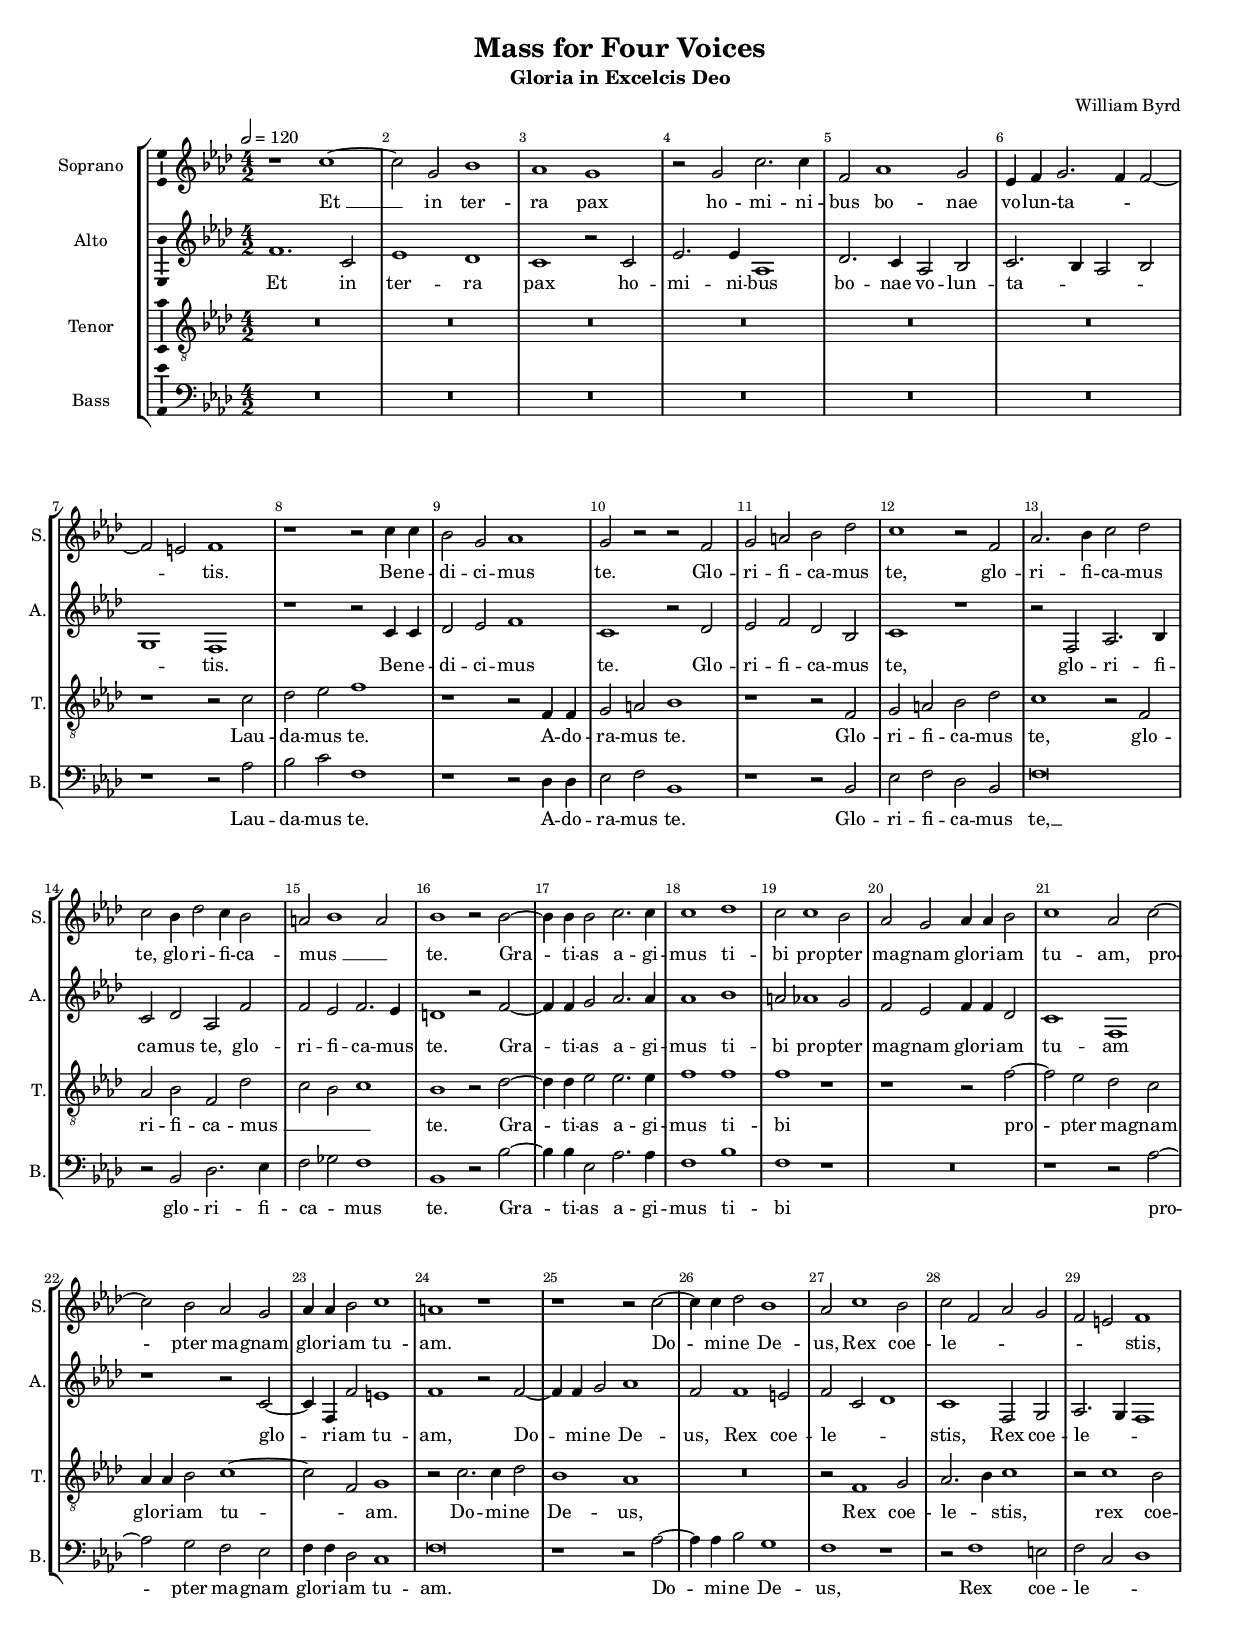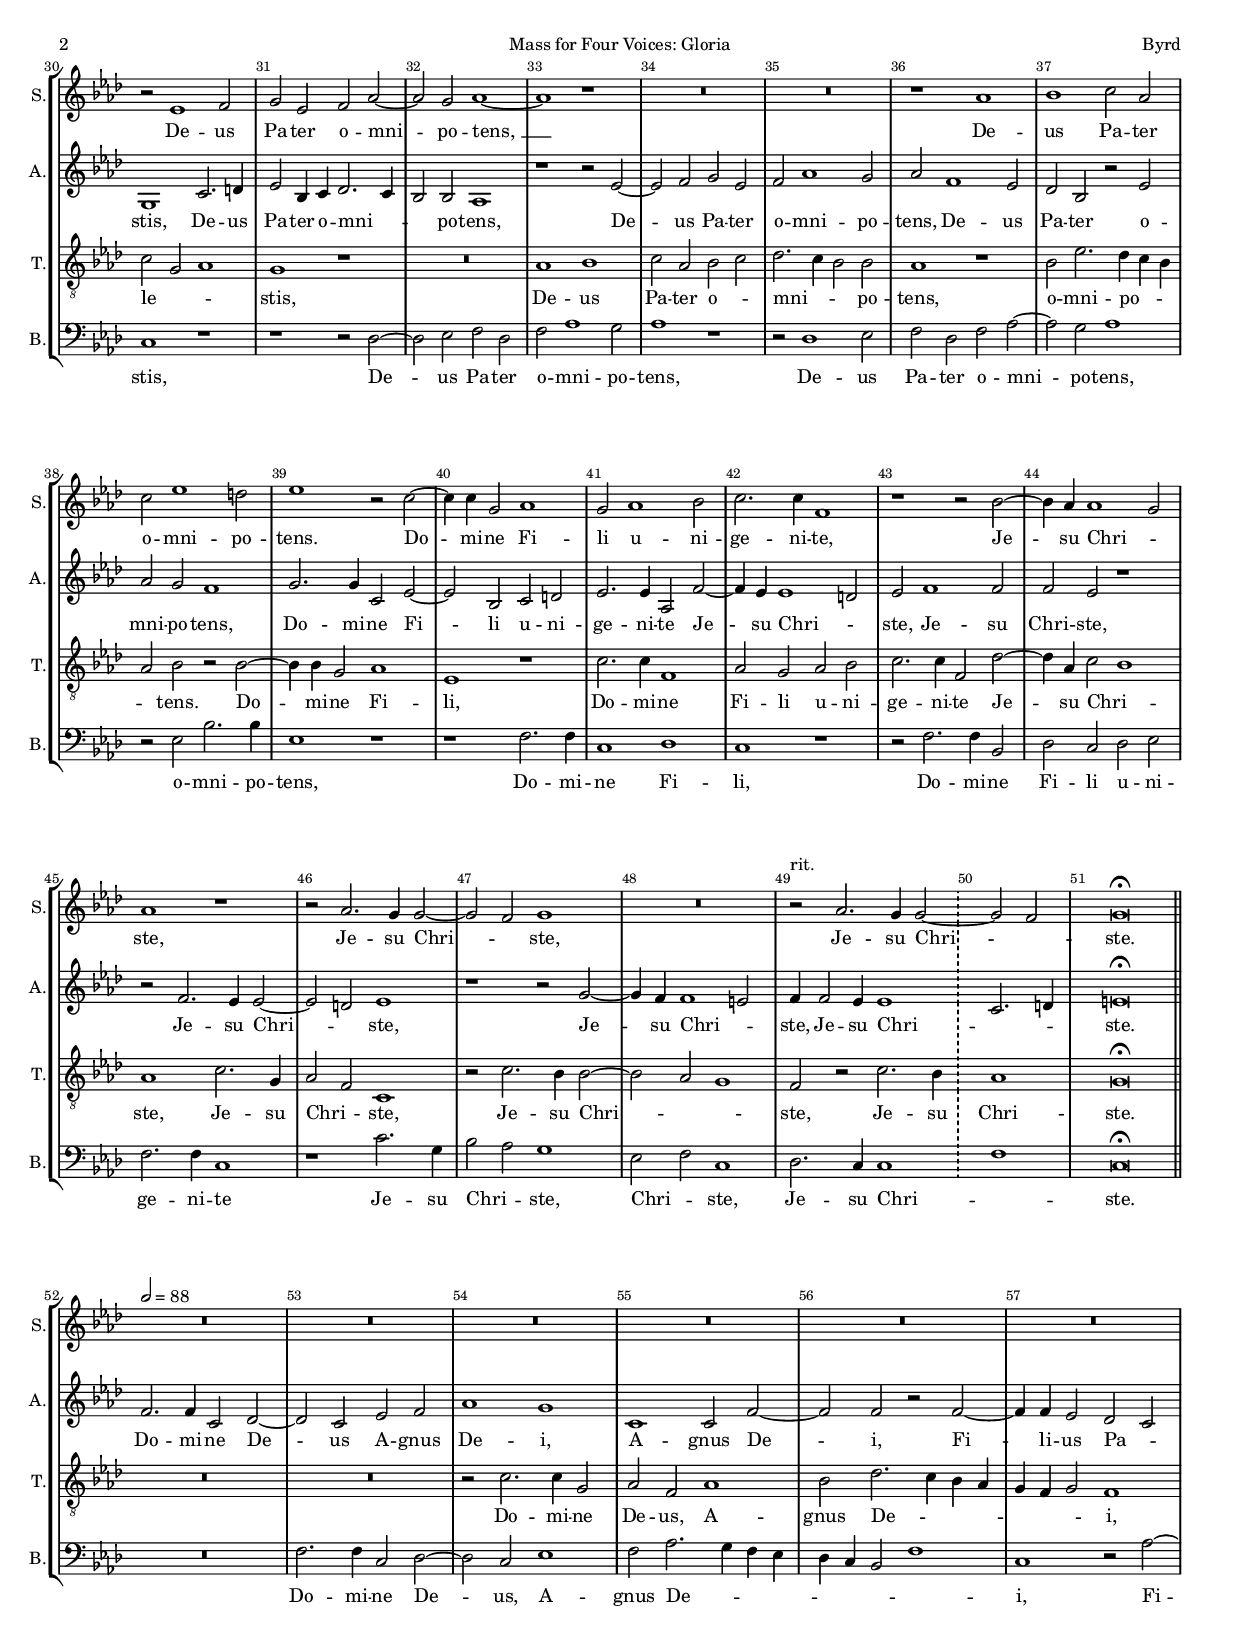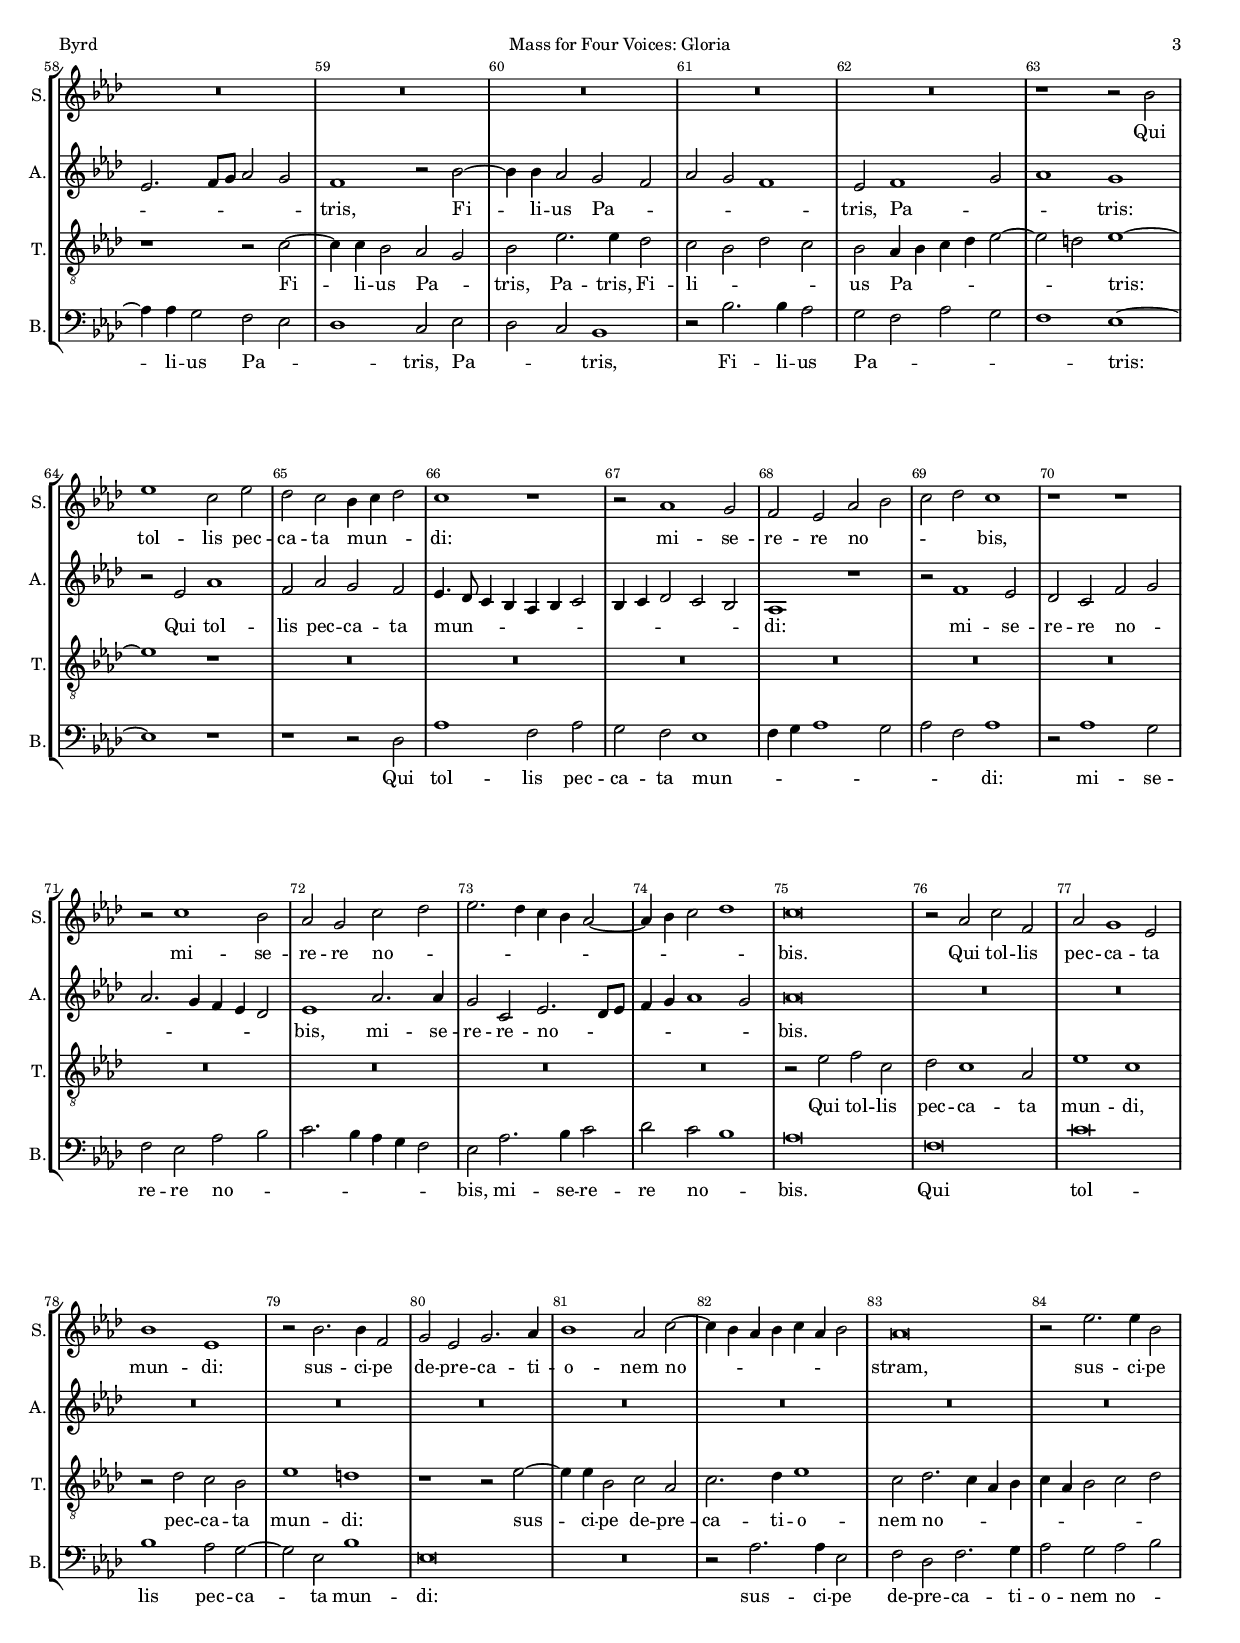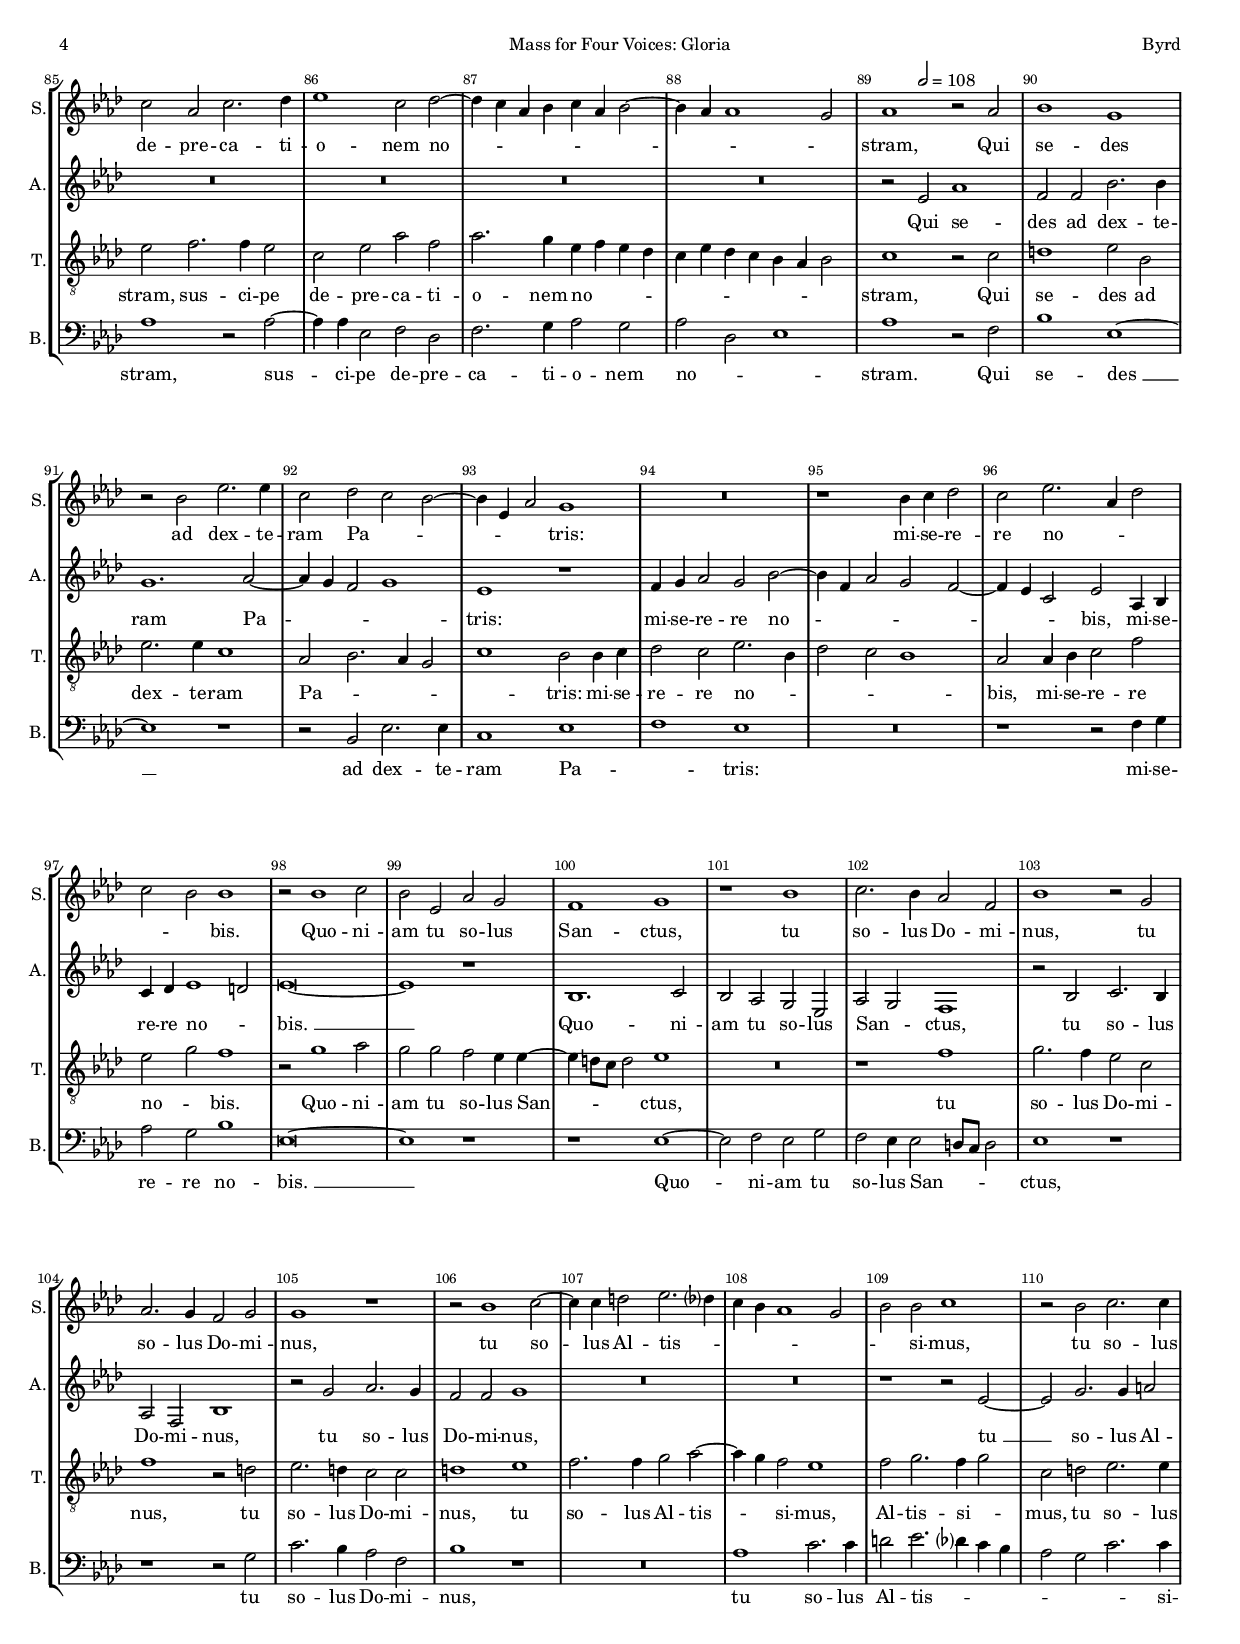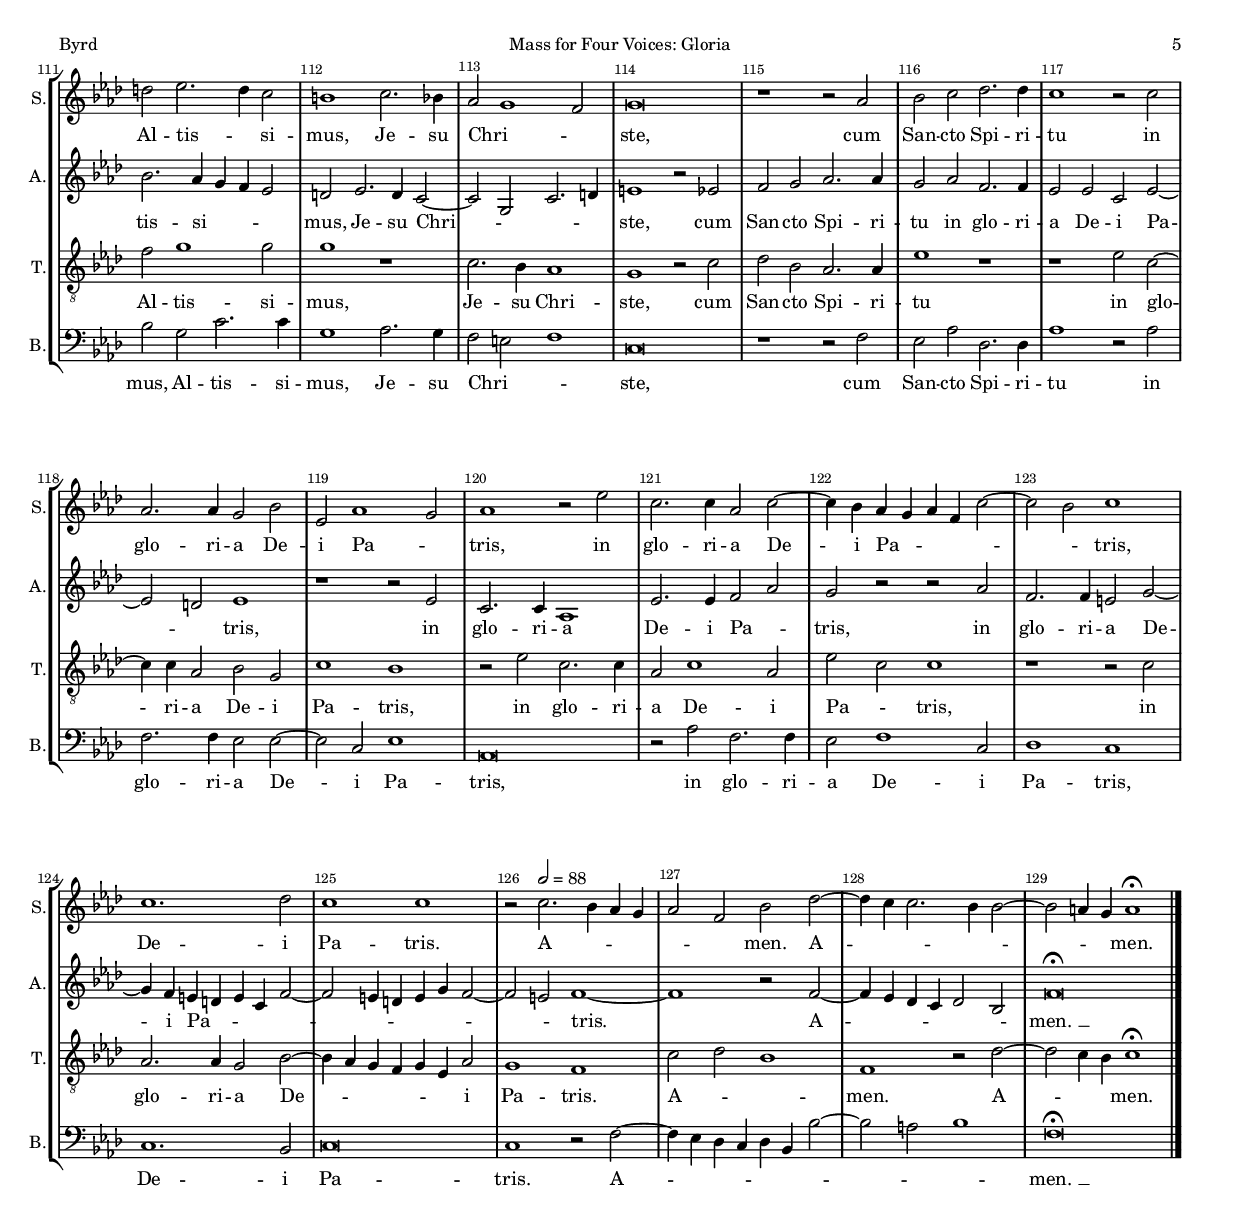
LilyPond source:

\version "2.18.2"
\language "english"
\include "common.ly"


GloriaSopranoNotes =  \relative b' {
  \clef "treble" \key g \major \numericTimeSignature\time 4/2
  \tempo 2=120 r1 b1 ~ | % 38
  b2 fs2 a1 | % 39
  g1 fs1 | \barNumberCheck #4
  r2 fs2 b2. b4 | % 41
  e,2 g1 fs2 | % 42
  d4 e4 fs2. e4 e2 ~ \break | % 43
  e2 ds2 e1 | % 44
  r1 r2 b'4 b4 | % 45
  a2 fs2 g1 | % 46
  fs2 r2 r2 e2 | % 47
  fs2 gs2 a2 c2 | % 48
  b1 r2 e,2 | % 49
  g2. a4 b2 c2 | \barNumberCheck #14
  b2 a4 c2 b4 a2 | % 51
  gs2 \melisma a1 gs2 \melismaEnd | % 52
  a1 r2 a2 ~ | % 53
  a4 a4 a2 b2. b4 | % 54
  b1 c1 | % 55
  b2 b1 a2 | % 56
  g2 fs2 g4 g4 a2 | % 57
  b1 g2 b2 ~ | % 58
  b2 a2 g2 fs2 | % 59
  g4 g4 a2 b1 | \barNumberCheck #24
  gs1 r1 | % 61
  r1 r2 b2 ~ | % 62
  b4 b4 c2 a1 | % 63
  g2 b1 a2 | % 64
  b2 e,2 g2 fs2 | % 65
  e2 ds2 e1 | % 66
  r2 d1 e2 | % 67
  fs2 d2 e2 g2 ~ | % 68
  g2 fs2 g1 ~ | % 69
  g1 r1 | \barNumberCheck #34
  R1*4 | % 72
  r1 g1 | % 73
  a1 b2 g2 | % 74
  b2 d1 cs2 | % 75
  d1 r2 b2 ~ | % 76
  b4 b4 fs2 g1 | % 77
  fs2 g1 a2 | % 78
  b2. b4 e,1 | % 79
  r1 r2 a2 ~ | \barNumberCheck #44
  a4 g4 g1 \melisma fs2 \melismaEnd | % 81
  g1 r1 | % 82
  r2 g2. fs4 fs2 ~ | % 83
  fs2 \melisma e2 \melismaEnd fs1 | % 84
  R1*2 |
  r2 ^"rit." g2. fs4 fs2 ~ \bar "!"
  \once \omit Staff.TimeSignature \time 2/2 fs2 e2 |
  \once \omit Staff.TimeSignature \time 4/2  fs\breve ^\fermata \bar "||" \break
  \tempo 2=88 R1*12 | % 93
  R1*10 |
  r1 r2 a2 |
  d1 b2 d2 | \barNumberCheck #65
  c2 b2 a4 \melisma b4 c2 \melismaEnd |
  b1 r1 |
  r2 g1 fs2 |
  e2 d2 g2 \melisma a2 |
  b2 c2 \melismaEnd b1 | \barNumberCheck #70
  r1 r1 |
  r2 b1 a2 |
  g2 fs2 b2 c2 |
  d2. c4 b4 a4 g2 ~ |
  g4 a4 b2 c1 |
  b\breve | \barNumberCheck #76
  r2 g2 b2 e,2 | % 111
  g2 fs1 d2 | % 112
  a'1 d,1 | % 113
  r2 a'2. a4 e2 | % 114
  fs2 d2 fs2. g4 | % 115
  a1 g2 b2 ~ | % 116
  b4 a4 g4 a4 b4 g4 a2 | % 117
  g\breve | % 118
  r2 d'2. d4 a2 | % 119
  b2 g2 b2. c4 | \barNumberCheck #86
  d1 b2 c2 ~ | % 121
  c4 b4 g4 a4 b4 g4 a2 ~ | % 122
  a4 g4 g1 fs2 |
  g1 r2 g2 | % 124
  a1 fs1 | % 125
  r2 a2 d2. d4 | % 126
  b2 c2 b2 a2 ~ | % 127
  a4 d,4 g2 fs1 | % 128
  R1*2 | % 129
  r1 a4 b4 c2 | \barNumberCheck #96
  b2 d2. g,4 c2 | % 131
  b2 a2 a1 |
  r2 a1 b2 | % 133
  a2 d,2 g2 fs2 | % 134
  e1 fs1 | % 135
  r1 a1 | % 136
  b2. a4 g2 e2 | % 137
  a1 r2 fs2 | % 138
  g2. fs4 e2 fs2 | % 139
  fs1 r1 | \barNumberCheck #106
  r2 a1 b2 ~ | % 141
  b4 b4 cs2 d2. c ?4 | % 142
  b4 a4 g1 fs2 | % 143
  a2 a2 b1 | % 144
  r2 a2 b2. b4 | % 145
  cs2 d2. \melisma cs4 \melismaEnd b2 | % 146
  as1 b2. a4 | % 147
  g2 \melisma fs1 e2 \melismaEnd | % 148
  fs\breve | % 149
  r1 r2 g2 | \barNumberCheck #116
  a2 b2 c2. c4 | % 151
  b1 r2 b2 | % 152
  g2. g4 fs2 a2 | % 153
  d,2 g1 \melisma fs2 \melismaEnd | % 154
  g1 r2 d'2 | % 155
  b2. b4 g2 b2 ~ | % 156
  b4 a4 g4 fs4 g4 e4 b'2 ~ | % 157
  b2 a2 b1 | % 158
  b1. c2 |
  b1 b1 |
  r2 \tempo 2=88 b2. a4 g4 fs4 | \barNumberCheck #127
  g2 e2 a2 c2 ~ | % 161
  c4 b4 b2. a4 a2 ~ | % 162
  a2 gs4 fs4 gs1 \fermata \bar "|." \pageBreak
}

GloriaSopranoLyrics  =  \lyricmode {
  "Et " __ in ter -- ra pax ho -- mi -- ni
  -- bus bo -- nae vo -- lun -- ta -- _ _ _ "tis." Be
  -- ne -- di -- ci -- mus "te." Glo -- ri -- fi -- ca -- mus "te,"
  glo -- ri -- fi -- ca -- mus "te," glo -- ri -- fi -- ca -- "mus "
  __ "te." Gra -- ti -- as a -- gi -- mus ti -- bi pro -- pter ma --
  gnam glo -- ri -- am tu -- "am," pro -- pter ma -- gnam glo -- ri --
  am tu -- "am." Do -- mi -- ne De -- "us," Rex coe -- le -- _
  _ _ _ _ "stis," De -- us Pa -- ter o -- mni --
  po -- "tens, " __ De -- us Pa -- ter o -- mni -- po -- "tens." Do --
  mi -- ne Fi -- li u -- ni -- ge -- ni -- "te," Je -- su Chri --
  "ste," Je -- su Chri -- "ste," Je -- su Chri -- _ "ste." Qui tol --
  lis pec -- ca -- ta mun -- "di:" mi -- se -- re -- re no -- "bis,"
  mi -- se -- re -- re no -- _ _ _ _ _ _
  _ _ _ "bis." Qui tol -- lis pec -- ca -- ta mun --
  "di:" sus -- ci -- pe de -- pre -- ca -- ti -- o -- nem no -- _
  _ _ _ _ _ "stram," sus -- ci -- pe de --
  pre -- ca -- ti -- o -- nem no -- _ _ _ _ _
  _ _ _ _ "stram," Qui se -- des ad dex -- te --
  ram Pa -- _ _ _ _ "tris:" mi -- se -- re -- re
  no -- _ _ _ _ "bis." Quo -- ni -- am tu so --
  lus San -- "ctus," tu so -- lus Do -- mi -- "nus," tu so -- lus Do
  -- mi -- "nus," tu so -- lus Al -- tis -- _ _ _
  _ _ _ si -- "mus," tu so -- lus Al -- tis -- si --
  "mus," Je -- su Chri -- "ste," cum San -- cto Spi -- ri -- tu in glo
  -- ri -- a De -- i Pa -- "tris," in glo -- ri -- a De -- i Pa --
  _ _ _ _ _ "tris," De -- i Pa -- "tris." A
  -- _ _ _ _ _ "men." A -- _ _
  _ _ _ _ "men." 
}

GloriaAltoNotes =  \relative e' {
  \clef "treble" \key g \major \numericTimeSignature\time 4/2
  e1. b2 | % 38
  d1 c1 | % 39
  b1 r2 b2 | \barNumberCheck #4
  d2. d4 g,1 | % 41
  c2. b4 g2 a2 | % 42
  b2. a4 g2 a2 | % 43
  fs1 e1 | % 44
  r1 r2 b'4 b4 | % 45
  c2 d2 e1 | % 46
  b1 r2 c2 | % 47
  d2 e2 c2 a2 | % 48
  b1 r1 | % 49
  r2 e,2 g2. a4 | \barNumberCheck #14
  b2 c2 g2 e'2 | % 51
  e2 d2 e2. d4 | % 52
  cs1 r2 e2 ~ | % 53
  e4 e4 fs2 g2. g4 | % 54
  g1 a1 | % 55
  gs2 g1 fs2 | % 56
  e2 d2 e4 e4 c2 | % 57
  b1 e,1 | % 58
  r1 r2 b'2 ~ | % 59
  b4 e,4 e'2 ds1 | \barNumberCheck #24
  e1 r2 e2 ~ | % 61
  e4 e4 fs2 g1 | % 62
  e2 e1 ds2 | % 63
  e2 \melisma b2 c1 \melismaEnd | % 64
  b1 e,2 fs2 | % 65
  g2. \melisma fs4 e1 \melismaEnd | % 66
  fs1 b2. cs4 | % 67
  d2 a4 b4 c2. \melisma b4 | % 68
  a2 \melismaEnd a2 g1 | % 69
  r1 r2 d'2 ~ | \barNumberCheck #34
  d2 e2 fs2 d2 | % 71
  e2 g1 fs2 | % 72
  g2 e1 d2 | % 73
  c2 a2 r2 d2 | % 74
  g2 fs2 e1 | % 75
  fs2. fs4 b,2 d2 ~ | % 76
  d2 a2 b2 cs2 | % 77
  d2. d4 g,2 e'2 ~ | % 78
  e4 d4 d1 \melisma cs2 \melismaEnd | % 79
  d2 e1 e2 | \barNumberCheck #44
  e2 d2 r1 | % 81
  r2 e2. d4 d2 ~ | % 82
  d2 \melisma cs2 \melismaEnd d1 | % 83
  r1 r2 fs2 ~ | % 84
  fs4 e4 e1 \melisma ds2 \melismaEnd |
  e4 e2 d4 d1 \bar "!"
  \once \hide Staff.TimeSignature \time 2/2 b2. cs4 |
  \once \hide Staff.TimeSignature \time 4/2  ds\breve ^\fermata \bar "||"
  e2. e4 b2 c2 ~ | % 88
  c2 b2 d2 e2 | % 89
  g1 fs1 | \barNumberCheck #55
  b,1 b2 e2 ~ | % 91
  e2 e2 r2 e2 ~ | % 92
  e4 e4 d2 c2 b2 | % 93
  d2. e8 [ fs8 ] g2 fs2 | % 94
  e1 r2 a2 ~ | % 95
  a4 a4 g2 fs2 e2 | % 96
  g2 fs2 e1 |
  d2 e1 \melisma fs2 | g1 \melismaEnd fs1 |
  r2 d2 g1 | % 99
  e2 g2 fs2 e2 | \barNumberCheck #66
  d4. c8 b4 a4 g4 a4 b2 | % 101
  a4 b4 c2 b2 a2 | % 102
  g1 r1 | % 103
  r2 e'1 d2 | % 104
  c2 b2 e2 fs2 | % 105
  g2. fs4 e4 d4 c2 | % 106
  d1 g2. g4 | % 107
  fs2 b,2 d2. c8 [ d8 ] |
  e4 fs4 g1 fs2 |
  g\breve | \barNumberCheck #76
  R1*4 | % 112
  R1*12 | % 118
  R1*10|
  r2 \tempo 2=108 d2 g1 | % 124
  e2 e2 a2. a4 | % 125
  fs1. g2 ~ | % 126
  g4 fs4 e2 fs1 | % 127
  d1 r1 | % 128
  e4 fs4 g2 fs2 a2 ~ | % 129
  a4 e4 g2 fs2 e2 ~ | \barNumberCheck #96
  e4 d4 b2 d2 g,4 a4 | % 131
  b4 c4 d1 \melisma cs2 \melismaEnd |
  d\breve ~ | % 133
  d1 r1 | % 134
  a1. b2 | % 135
  a2 g2 fs2 d2 | % 136
  g2 \melisma fs2 \melismaEnd e1 | % 137
  r2 a2 b2. a4 | % 138
  g2 e2 a1 | % 139
  r2 fs'2 g2. fs4 | \barNumberCheck #106
  e2 e2 fs1 | % 141
  R1*4 | % 143
  r1 r2 d2 ~ | % 144
  d2 fs2. fs4 gs2 | % 145
  a2. g4 \melisma fs4 e4 d2 \melismaEnd | % 146
  cs2 d2. cs4 b2 ~ | % 147
  b2 fs2 b2. cs4 | % 148
  ds1 r2 d2 | % 149
  e2 fs2 g2. g4 | \barNumberCheck #116
  fs2 g2 e2. e4 | % 151
  d2 d2 b2 d2 ~ | % 152
  d2 \melisma cs2 \melismaEnd d1 | % 153
  r1 r2 d2 | % 154
  b2. b4 g1 | % 155
  d'2. d4 e2 \melisma g2 \melismaEnd | % 156
  fs2 r2 r2 g2 | % 157
  e2. e4 ds2 fs2 ~ | % 158
  fs4 e4 ds4 cs4 ds4 b4 e2 ~ |
  e2 ds4 cs4 ds4 fs4 e2 ~ |
  e2 ds2 e1 ~ |
  e1 r2 e2 ~ | % 161
  e4 d4 c4 b4 c2 a2 | % 162
  e'\breve \fermata \bar "|."
}

GloriaAltoLyrics  =  \lyricmode {
  Et in ter -- ra pax
  ho -- mi -- ni -- bus bo -- nae vo -- lun -- ta -- _ _
  _ _ "tis." Be -- ne -- di -- ci -- mus "te." Glo -- ri --
  fi -- ca -- mus "te," glo -- ri -- fi -- ca -- mus "te," glo -- ri
  -- fi -- ca -- mus "te." Gra -- ti -- as a -- gi -- mus ti -- bi pro
  -- pter ma -- gnam glo -- ri -- am tu -- am glo -- ri -- am tu --
  "am," Do -- mi -- ne De -- "us," Rex coe -- le -- "stis," Rex coe --
  le -- "stis," De -- us Pa -- ter o -- mni -- po -- "tens," De -- us
  Pa -- ter o -- mni -- po -- "tens," De -- us Pa -- ter o -- mni --
  po -- "tens," Do -- mi -- ne Fi -- li u -- ni -- ge -- ni -- te Je
  -- su Chri -- "ste," Je -- su Chri -- "ste," Je -- su Chri -- "ste,"
  Je -- su Chri -- "ste," Je -- su Chri -- _ _ "ste." Do --
  mi -- ne De -- us A -- gnus De -- "i," A -- gnus De -- "i," Fi -- li
  -- us Pa -- _ _ _ _ _ "tris," Fi -- li --
  us Pa -- _ _ _ _ "tris," Pa -- "tris:" Qui tol
  -- lis pec -- ca -- ta mun -- _ _ _ _ _
  _ _ _ _ _ _ "di:" mi -- se -- re -- re
  no -- _ _ _ _ _ _ "bis," mi -- se --
  re -- re -- no -- _ _ _ _ _ "bis." Qui se
  -- des ad dex -- te -- ram Pa -- _ _ _ "tris:" mi --
  se -- re -- re no -- _ _ _ _ _ _
  "bis," mi -- se -- re -- re no -- "bis. " __ Quo -- ni -- am tu so
  -- lus San -- "ctus," tu so -- lus Do -- mi -- "nus," tu so -- lus
  Do -- mi -- "nus," "tu " __ so -- lus Al -- tis -- si -- "mus," Je
  -- su Chri -- _ _ _ "ste," cum San -- cto Spi -- ri
  -- tu in glo -- ri -- a De -- i Pa -- "tris," in glo -- ri -- a De
  -- i Pa -- "tris," in glo -- ri -- a De -- i Pa -- _ _
  _ _ _ _ _ _ _ _ "tris." A --
  _ _ _ _ _ "men. " __ 
}
GloriaTenorNotes =  \relative b {
  \transposition c \clef "treble_8" \key g \major
  \numericTimeSignature\time 4/2 
  R1*12 | % 43
  r1 r2 b2 | % 44
  c2 d2 e1 | % 45
  r1 r2 e,4 e4 | % 46
  fs2 gs2 a1 | % 47
  r1 r2 e2 | % 48
  fs2 gs2 a2 c2 | % 49
  b1 r2 e,2 | \barNumberCheck #14
  g2 a2 e2 c'2 \melisma | % 51
  b2 a2 b1 \melismaEnd | % 52
  a1 r2 c2 ~ | % 53
  c4 c4 d2 d2. d4 | % 54
  e1 e1 | % 55
  e1 r1 | % 56
  r1 r2 e2 ~ | % 57
  e2 d2 c2 b2 | % 58
  g4 g4 a2 b1 ~ | % 59
  b2 \melisma e,2 \melismaEnd fs1 | \barNumberCheck #24
  r2 b2. b4 c2 | % 61
  a1 g1 | % 62
  R1*2 | % 63
  r2 e1 fs2 | % 64
  g2. \melisma a4 \melismaEnd b1 | % 65
  r2 b1 a2 | % 66
  b2 \melisma fs2 g1 \melismaEnd | % 67
  fs1 r1 | % 68
  R1*2 | % 69
  g1 a1 | \barNumberCheck #34
  b2 g2 a2 \melisma b2 \melismaEnd | % 71
  c2. \melisma b4 a2 \melismaEnd a2 | % 72
  g1 r1 | % 73
  a2 d2. c4 \melisma b4 a4 | % 74
  g2 \melismaEnd a2 r2 a2 ~ | % 75
  a4 a4 fs2 g1 | % 76
  d1 r1 | % 77
  b'2. b4 e,1 | % 78
  g2 fs2 g2 a2 | % 79
  b2. b4 e,2 c'2 ~ | \barNumberCheck #44
  c4 g4 b2 \melisma a1 \melismaEnd | % 81
  g1 b2. fs4 | % 82
  g2 \melisma e2 \melismaEnd b1 | % 83
  r2 b'2. a4 a2 ~ | % 84
  a2 \melisma g2 fs1 \melismaEnd |
  e2 r2 b'2. a4 \bar "!" 
  \once \hide Staff.TimeSignature \time 2/2 g1 |
  \once \hide Staff.TimeSignature \time 4/2  fs\breve ^\fermata  \bar "||"
  R1*4 | % 89
  r2 b2. b4 fs2 | \barNumberCheck #55
  g2 e2 g1 | % 91
  a2 c2. b4 a4 g4 | % 92
  fs4 e4 fs2 e1 | % 93
  r1 r2 b'2 ~ | % 94
  b4 b4 a2 g2 \melisma fs2 \melismaEnd | % 95
  a2 d2. d4 c2 | % 96
  b2 a2 c2 b2 |
  a2 g4 a4 b4 c4 d2 ~ d2 cs2 d1 ~ | d1 r1 | % 99
  R1*4 | % 101
  R1*12 | % 107
  R1*2 |
  R1*2 |
  r2 d2 e2 b2 | \barNumberCheck #76
  c2 b1 g2 | % 111
  d'1 b1 | % 112
  r2 c2 b2 a2 | % 113
  d1 cs1 | % 114
  r1 r2 d2 ~ | % 115
  d4 d4 a2 b2 g2 | % 116
  b2. c4 d1 | % 117
  b2 c2. b4 g4 a4 | % 118
  b4 g4 a2 b2 c2 | % 119
  d2 e2. e4 d2 | \barNumberCheck #86
  b2 d2 g2 e2 | % 121
  g2. fs4 d4 e4 d4 c4 | % 122
  b4 d4 c4 b4 a4 g4 a2 |
  b1 r2 b2 | % 124
  cs1 d2 a2 | % 125
  d2. d4 b1 | % 126
  g2 a2. g4 fs2 | % 127
  b1 a2 a4 b4 | % 128
  c2 b2 d2. a4 | % 129
  c2 b2 a1 | \barNumberCheck #96
  g2 g4 a4 b2 e2 | % 131
  d2 \melisma fs2 \melismaEnd e1 |
  r2 fs1 g2 | % 133
  fs2 fs2 e2 d4 d4 ~ | % 134
  d4 \melisma cs8 [ b8 ] cs2 \melismaEnd d1 | % 135
  R1*2 | % 136
  r1 e1 | % 137
  fs2. e4 d2 b2 | % 138
  e1 r2 cs2 | % 139
  d2. cs4 b2 b2 | \barNumberCheck #106
  cs1 d1 | % 141
  e2. e4 fs2 g2 ~ | % 142
  g4 \melisma fs4 \melismaEnd e2 d1 | % 143
  e2 fs2. e4 \melisma fs2 \melismaEnd | % 144
  b,2 cs2 d2. d4 | % 145
  e2 fs1 fs2 | % 146
  fs1 r1 | % 147
  b,2. a4 g1 | % 148
  fs1 r2 b2 | % 149
  c2 a2 g2. g4 | \barNumberCheck #116
  d'1 r1 | % 151
  r1 d2 b2 ~ | % 152
  b4 b4 g2 a2 fs2 | % 153
  b1 a1 | % 154
  r2 d2 b2. b4 | % 155
  g2 b1 g2 | % 156
  d'2 \melisma b2 \melismaEnd b1 | % 157
  r1 r2 b2 | % 158
  g2. g4 fs2 a2 ~ |
  a4 g4 fs4 e4 fs4 d4 g2 |
  fs1 e1 |
  b'2 \melisma c2 a1 \melismaEnd | % 161
  e1 r2 c'2 ~ | % 162
  c2 \melisma b4 a4 \melismaEnd b1 \fermata \bar "|."
}
GloriaTenorLyrics  =  \lyricmode {
  Lau -- da -- mus "te." A -- do -- ra --
  mus "te." Glo -- ri -- fi -- ca -- mus "te," glo -- ri -- fi -- ca
  -- "mus " __ "te." Gra -- ti -- as a -- gi -- mus ti -- bi pro --
  pter ma -- gnam glo -- ri -- am tu -- "am." Do -- mi -- ne De --
  "us," Rex coe -- le -- "stis," rex coe -- le -- "stis," De -- us Pa
  -- ter o -- mni -- po -- "tens," o -- mni -- po -- "tens." Do -- mi
  -- ne Fi -- "li," Do -- mi -- ne Fi -- li u -- ni -- ge -- ni -- te
  Je -- su Chri -- "ste," Je -- su Chri -- "ste," Je -- su Chri --
  "ste," Je -- su Chri -- "ste." Do -- mi -- ne De -- "us," A -- gnus
  De -- _ _ _ _ _ _ "i," Fi -- li -- us
  Pa -- "tris," Pa -- "tris," Fi -- li -- _ _ _ us Pa
  -- _ _ _ _ _ "tris:" Qui tol -- lis pec --
  ca -- ta mun -- "di," pec -- ca -- ta mun -- "di:" sus -- ci -- pe
  de -- pre -- ca -- ti -- o -- nem no -- _ _ _ _
  _ _ _ _ "stram," sus -- ci -- pe de -- pre -- ca
  -- ti -- o -- nem no -- _ _ _ _ _ _
  _ _ _ _ "stram," Qui se -- des ad dex -- te --
  ram Pa -- _ _ _ _ "tris:" mi -- se -- re -- re
  no -- _ _ _ _ "bis," mi -- se -- re -- re no --
  "bis." Quo -- ni -- am tu so -- lus San -- "ctus," tu so -- lus Do
  -- mi -- "nus," tu so -- lus Do -- mi -- "nus," tu so -- lus Al --
  tis -- si -- "mus," Al -- tis -- si -- "mus," tu so -- lus Al -- tis
  -- si -- "mus," Je -- su Chri -- "ste," cum San -- cto Spi -- ri --
  tu in glo -- ri -- a De -- i Pa -- "tris," in glo -- ri -- a De -- i
  Pa -- "tris," in glo -- ri -- a De -- _ _ _ _
  _ i Pa -- "tris." A -- "men." A -- "men." 
}
GloriaBassNotes =  \relative e {
  \clef "bass" \key g \major \numericTimeSignature\time 4/2
  R1*12 | % 43
  r1 r2 g2 | % 44
  a2 b2 e,1 | % 45
  r1 r2 c4 c4 | % 46
  d2 e2 a,1 | % 47
  r1 r2 a2 | % 48
  d2 e2 c2 a2 | % 49
  e'\breve | \barNumberCheck #14
  r2 a,2 c2. d4 | % 51
  e2  \melisma f2 \melismaEnd e1 | % 52
  a,1 r2 a'2 ~ | % 53
  a4 a4 d,2 g2. g4 | % 54
  e1 a1 | % 55
  e1 r1 | % 56
  R1*2 | % 57
  r1 r2 g2 ~ | % 58
  g2 fs2 e2 d2 | % 59
  e4 e4 c2 b1 | \barNumberCheck #24
  e\breve | % 61
  r1 r2 g2 ~ | % 62
  g4 g4 a2 fs1 | % 63
  e1 r1 | % 64
  r2 e1 ds2 | % 65
  e2 \melisma b2 c1 \melismaEnd | % 66
  b1 r1 | % 67
  r1 r2 c2 ~ | % 68
  c2 d2 e2 c2 | % 69
  e2 g1 fs2 | \barNumberCheck #34
  g1 r1 | % 71
  r2 c,1 d2 | % 72
  e2 c2 e2 g2 ~ | % 73
  g2 fs2 g1 | % 74
  r2 d2 a'2. a4 | % 75
  d,1 r1 | % 76
  r1 e2. e4 | % 77
  b1 c1 | % 78
  b1 r1 | % 79
  r2 e2. e4 a,2 | \barNumberCheck #44
  c2 b2 c2 d2 | % 81
  e2. e4 b1 | % 82
  r1 b'2. fs4 | % 83
  a2 \melisma g2 \melismaEnd fs1 | % 84
  d2 \melisma e2 \melismaEnd b1 |
  c2. b4 b1 \bar "!"
  \once \hide Staff.TimeSignature \time 2/2  e1 |
  \once \hide Staff.TimeSignature \time 4/2  b\breve ^\fermata \bar "||"
  R1*2 | % 88
  e2. e4 b2 c2 ~ | % 89
  c2 b2 d1 | \barNumberCheck #55
  e2 g2. fs4 e4 d4 | % 91
  c4 b4 a2 e'1 | % 92
  b1 r2 g'2 ~ | % 93
  g4 g4 fs2 e2 \melisma d2 | % 94
  c1 \melismaEnd b2 d2 \melisma | % 95
  c2 b2 \melismaEnd a1 | % 96
  r2 a'2. a4 g2 |
  fs2 e2 g2 fs2 | 
  e1 d1 ~ |
  d1 r1 | % 99
  r1 r2 c2 |
  g'1 e2 g2 |  \barNumberCheck #67
  fs2 e2 d1 | % 102
  e4 fs4 g1 fs2 | % 103
  g2 e2 g1 | % 104
  r2 g1 fs2 | % 105
  e2 d2 g2 a2 | % 106
  b2. a4 g4 fs4 e2 | % 107
  d2 g2. a4 b2 |
  c2 b2 \melisma a1 \melismaEnd |
  g\breve | \barNumberCheck #76
  e\breve | % 111
  b'\breve | % 112
  a1 g2 fs2 ~ | % 113
  fs2 d2 a'1 | % 114
  d,\breve | % 115
  R1*2 | % 116
  r2 g2. g4 d2 | % 117
  e2 c2 e2. fs4 | % 118
  g2 fs2 g2 \melisma a2 \melismaEnd | % 119
  g1 r2 g2 ~ | \barNumberCheck #86
  g4 g4 d2 e2 c2 | % 121
  e2. fs4 g2 fs2 | % 122
  g2 \melisma c,2 d1 \melismaEnd |
  g1 r2 e2 | % 124
  a1 d,1 ~ | % 125
  d1 r1 | % 126
  r2 a2 d2. d4 | % 127
  b1 d1 \melisma | % 128
  e1 \melismaEnd d1 | % 129
  R1*2 | \barNumberCheck #96
  r1 r2 e4 fs4 | % 131
  g2 fs2 a1 |
  d,\breve ~ | % 133
  d1 r1 | % 134
  r1 d1 ~ | % 135
  d2 e2 d2 fs2 | % 136
  e2 d4 d2 \melisma cs8 [ b8 ] cs2 \melismaEnd | % 137
  d1 r1 | % 138
  r1 r2 fs2 | % 139
  b2. a4 g2 e2 | \barNumberCheck #106
  a1 r1 | % 141
  R1*2 | % 142
  g1 b2. b4 | % 143
  cs2 d2. c ?4 b4 a4 | % 144
  g2 fs2 b2. b4 | % 145
  a2 fs2 b2. b4 | % 146
  fs1 g2. fs4 | % 147
  e2 \melisma ds2 e1 \melismaEnd | % 148
  b\breve | % 149
  r1 r2 e2 | \barNumberCheck #116
  d2 g2 c,2. c4 | % 151
  g'1 r2 g2 | % 152
  e2. e4 d2 d2 ~ | % 153
  d2 b2 d1 | % 154
  g,\breve | % 155
  r2 g'2 e2. e4 | % 156
  d2 e1 b2 | % 157
  c1 b1 | % 158
  b1. a2 |
  b\breve |
  b1 r2 e2 ~ |
  e4 d4 c4 b4 c4 a4 a'2 ~ | % 161
  a2 gs2 a1 | % 162
  e\breve \fermata \bar "|."
}
GloriaBassLyrics  =  \lyricmode {
  Lau -- da -- mus te. A -- do -- ra -- mus "te." Glo
  -- ri -- fi -- ca -- mus "te," __ glo -- ri -- fi -- ca -- "mus"
  "te." Gra -- ti -- as a -- gi -- mus ti -- bi pro -- pter ma -- gnam
  glo -- ri -- am tu -- "am." Do -- mi -- ne De -- "us," Rex coe -- le
  -- "stis," De -- us Pa -- ter o -- mni -- po -- "tens," De -- us Pa
  -- ter o -- mni -- po -- "tens," o -- mni -- po -- "tens," Do -- mi
  -- ne Fi -- "li," Do -- mi -- ne Fi -- li u -- ni -- ge -- ni -- te
  Je -- su Chri -- "ste," Chri -- "ste," Je -- su Chri -- _ "ste." Do --
  mi -- ne De -- "us," A -- gnus De -- _ _ _ _
  _ _ _ "i," Fi -- li -- us Pa -- "tris," Pa -- "tris,"
  Fi -- li -- us Pa -- _ _ _ _ "tris:" Qui tol --
  lis pec -- ca -- ta mun -- _ _ _ _ _ _
  "di:" mi -- se -- re -- re no -- _ _ _ _ _
  _ "bis," mi -- se -- re -- re no -- "bis." Qui tol -- lis pec
  -- ca -- ta mun -- "di:" sus -- ci -- pe de -- pre -- ca -- ti -- o
  -- nem no -- "stram," sus -- ci -- pe de -- pre -- ca -- ti -- o --
  nem no -- "stram." Qui se -- "des " __ ad dex -- te -- ram Pa --
  "tris:" mi -- se -- re -- re no -- "bis. " __ Quo -- ni -- am tu so
  -- lus San -- "ctus," tu so -- lus Do -- mi -- "nus," tu so -- lus
  Al -- tis -- _ _ _ _ _ _ si -- "mus,"
  Al -- tis -- si -- "mus," Je -- su Chri -- "ste," cum San -- cto Spi
  -- ri -- tu in glo -- ri -- a De -- i Pa -- "tris," in glo -- ri --
  a De -- i Pa -- "tris," De -- i Pa -- "tris." A -- _ _
  _ _ _ _ _ _ "men. " __ 
}

\bookpart {
  \header { 
    title="Mass for Four Voices"
    subtitle="Gloria in Excelcis Deo"
  }
  \paper {
    evenHeaderMarkup=\markup  \fill-line { 
	  \on-the-fly #not-first-page \fromproperty #'page:page-number-string 
	  \on-the-fly #not-part-first-page "Mass for Four Voices: Gloria"
	  \on-the-fly #not-first-page "Byrd" }
    oddHeaderMarkup= \markup  \fill-line { 
	  \on-the-fly #not-first-page "Byrd"
	  \on-the-fly #not-part-first-page "Mass for Four Voices: Gloria"
	  \on-the-fly #not-first-page \fromproperty #'page:page-number-string }
  }
  \score {
    \transpose c df
    <<
      \new StaffGroup <<
        \new Staff <<
          \set Staff.instrumentName = "Soprano"
          \set Staff.shortInstrumentName = "S."
          \set Staff.midiInstrument = #"flute"
          \set Staff.midiMinimumVolume = #0.3
          \set Staff.midiMaximumVolume = #0.5
          \context Staff <<
            \context Voice = "GloriaSoprano" { \GloriaSopranoNotes }
            \new Lyrics \lyricsto "GloriaSoprano" \GloriaSopranoLyrics
          >>
        >>
        \new Staff <<
          \set Staff.instrumentName = "Alto"
          \set Staff.shortInstrumentName = "A."
          \set Staff.midiInstrument = #"clarinet"
          \set Staff.midiMinimumVolume = #0.3
          \set Staff.midiMaximumVolume = #0.5
          \context Staff <<
            \context Voice = "GloriaAlto" { \GloriaAltoNotes }
            \new Lyrics \lyricsto "GloriaAlto" \GloriaAltoLyrics
          >>
        >>
        \new Staff <<
          \set Staff.instrumentName = "Tenor"
          \set Staff.shortInstrumentName = "T."
           \set Staff.midiInstrument = #"trumpet"
         \set Staff.midiMinimumVolume = #0.3
          \set Staff.midiMaximumVolume = #0.5
          \context Staff <<
            \context Voice = "GloriaTenor" { \GloriaTenorNotes }
            \new Lyrics \lyricsto "GloriaTenor" \GloriaTenorLyrics
          >>
        >>
        \new Staff <<
          \set Staff.instrumentName = "Bass"
          \set Staff.shortInstrumentName = "B."
          \set Staff.midiInstrument = #"bassoon"
          \set Staff.midiMinimumVolume = #0.7
          \set Staff.midiMaximumVolume = #0.9
          \context Staff <<
            \context Voice = "GloriaBass" { \GloriaBassNotes }
            \new Lyrics \lyricsto "GloriaBass" \GloriaBassLyrics
          >>
        >>

      >>

    >>
    \layout {ragged-right = ##f
             % system-count = #7
             \override Score.BarNumber.break-visibility = ##(#f #t #t)
             \context {\Staff 
                       \consists Ambitus_engraver 
             }
    }
    \midi {
      
    }
  }
}
